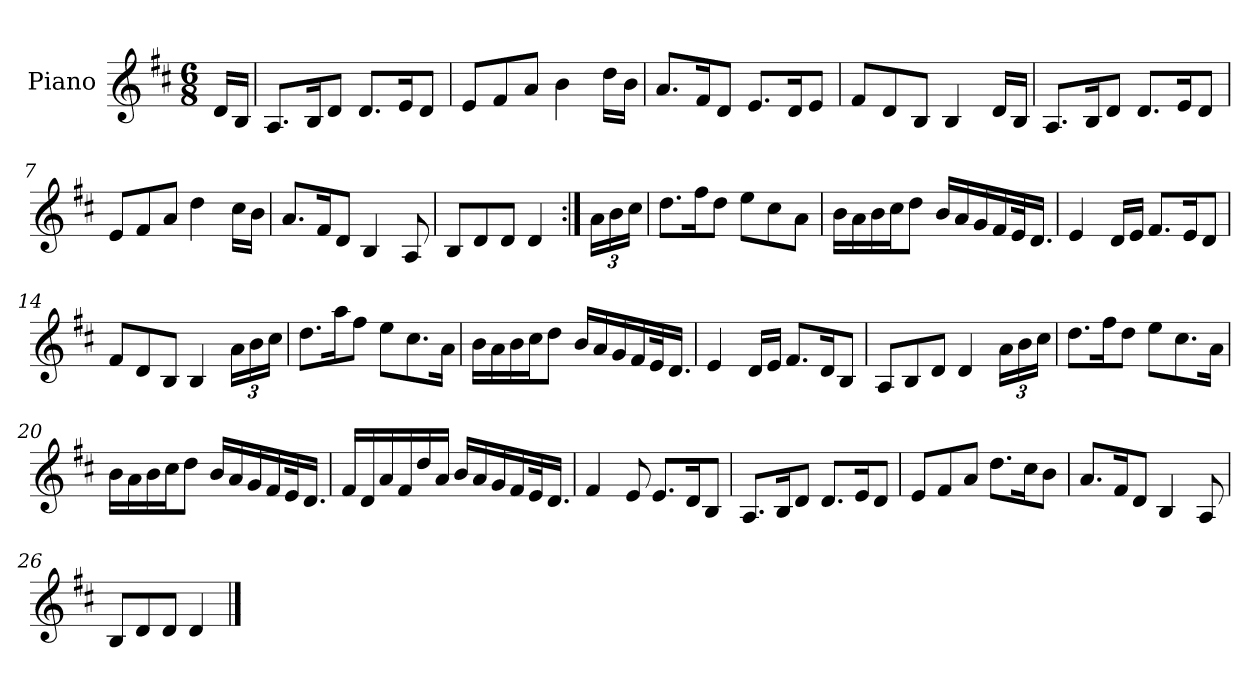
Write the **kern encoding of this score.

**kern
*part1
*staff1
*I"Piano
*I'Pno
*clefG2
*k[f#c#]
*D:
*M6/8
*MM60
=1
16d/LL
16B/JJ
=2
8.A/L
16B/K
8d/J
8.d/L
16e/K
8d/J
=3
8e/L
8f#/
8a/J
4b\
16dd\LL
16b\JJ
=4
8.a/L
16f#/K
8d/J
8.e/L
16d/K
8e/J
=5
8f#/L
8d/
8B/J
4B/
16d/LL
16B/JJ
=6
8.A/L
16B/K
8d/J
8.d/L
16e/K
8d/J
=7
8e/L
8f#/
8a/J
4dd\
16cc#\LL
16b\JJ
!!LO:LB:g=z
=8
8.a/L
16f#/K
8d/J
4B/
8A/
=9
8B/L
8d/
8d/J
4d/
=10:|!
*Xbrackettup
24a\LL
24b\
24cc#\JJ
=11
8.dd\L
16ff#\K
8dd\J
8ee\L
8cc#\
8a\J
=12
16b\LL
16a\
16b\
16cc#\J
8dd\J
16b/LL
16a/
16g/
16f#/
32e/K
16.d/JJ
=13
4e/
16d/LL
16e/JJ
8.f#/L
16e/K
8d/J
!!LO:LB:g=z
=14
8f#/L
8d/
8B/J
4B/
24a\LL
24b\
24cc#\JJ
=15
8.dd\L
16aa\K
8ff#\J
8ee\L
8.cc#\
16a\Jk
=16
16b\LL
16a\
16b\
16cc#\J
8dd\J
16b/LL
16a/
16g/
16f#/
32e/K
16.d/JJ
=17
4e/
16d/LL
16e/JJ
8.f#/L
16d/K
8B/J
=18
8A/L
8B/
8d/J
4d/
24a\LL
24b\
24cc#\JJ
!!LO:LB:g=z
=19
8.dd\L
16ff#\K
8dd\J
8ee\L
8.cc#\
16a\Jk
=20
16b\LL
16a\
16b\
16cc#\J
8dd\J
16b/LL
16a/
16g/
16f#/
32e/K
16.d/JJ
=21
16f#/LL
16d/
16a/
16f#/
16dd/
16a/JJ
16b/LL
16a/
16g/
16f#/
32e/K
16.d/JJ
=22
4f#/
8e/
8.e/L
16d/K
8B/J
=23
8.A/L
16B/K
8d/J
8.d/L
16e/K
8d/J
!!LO:LB:g=z
=24
8e/L
8f#/
8a/J
8.dd\L
16cc#\K
8b\J
=25
8.a/L
16f#/K
8d/J
4B/
8A/
=26
8B/L
8d/
8d/J
4d/
==
*-
